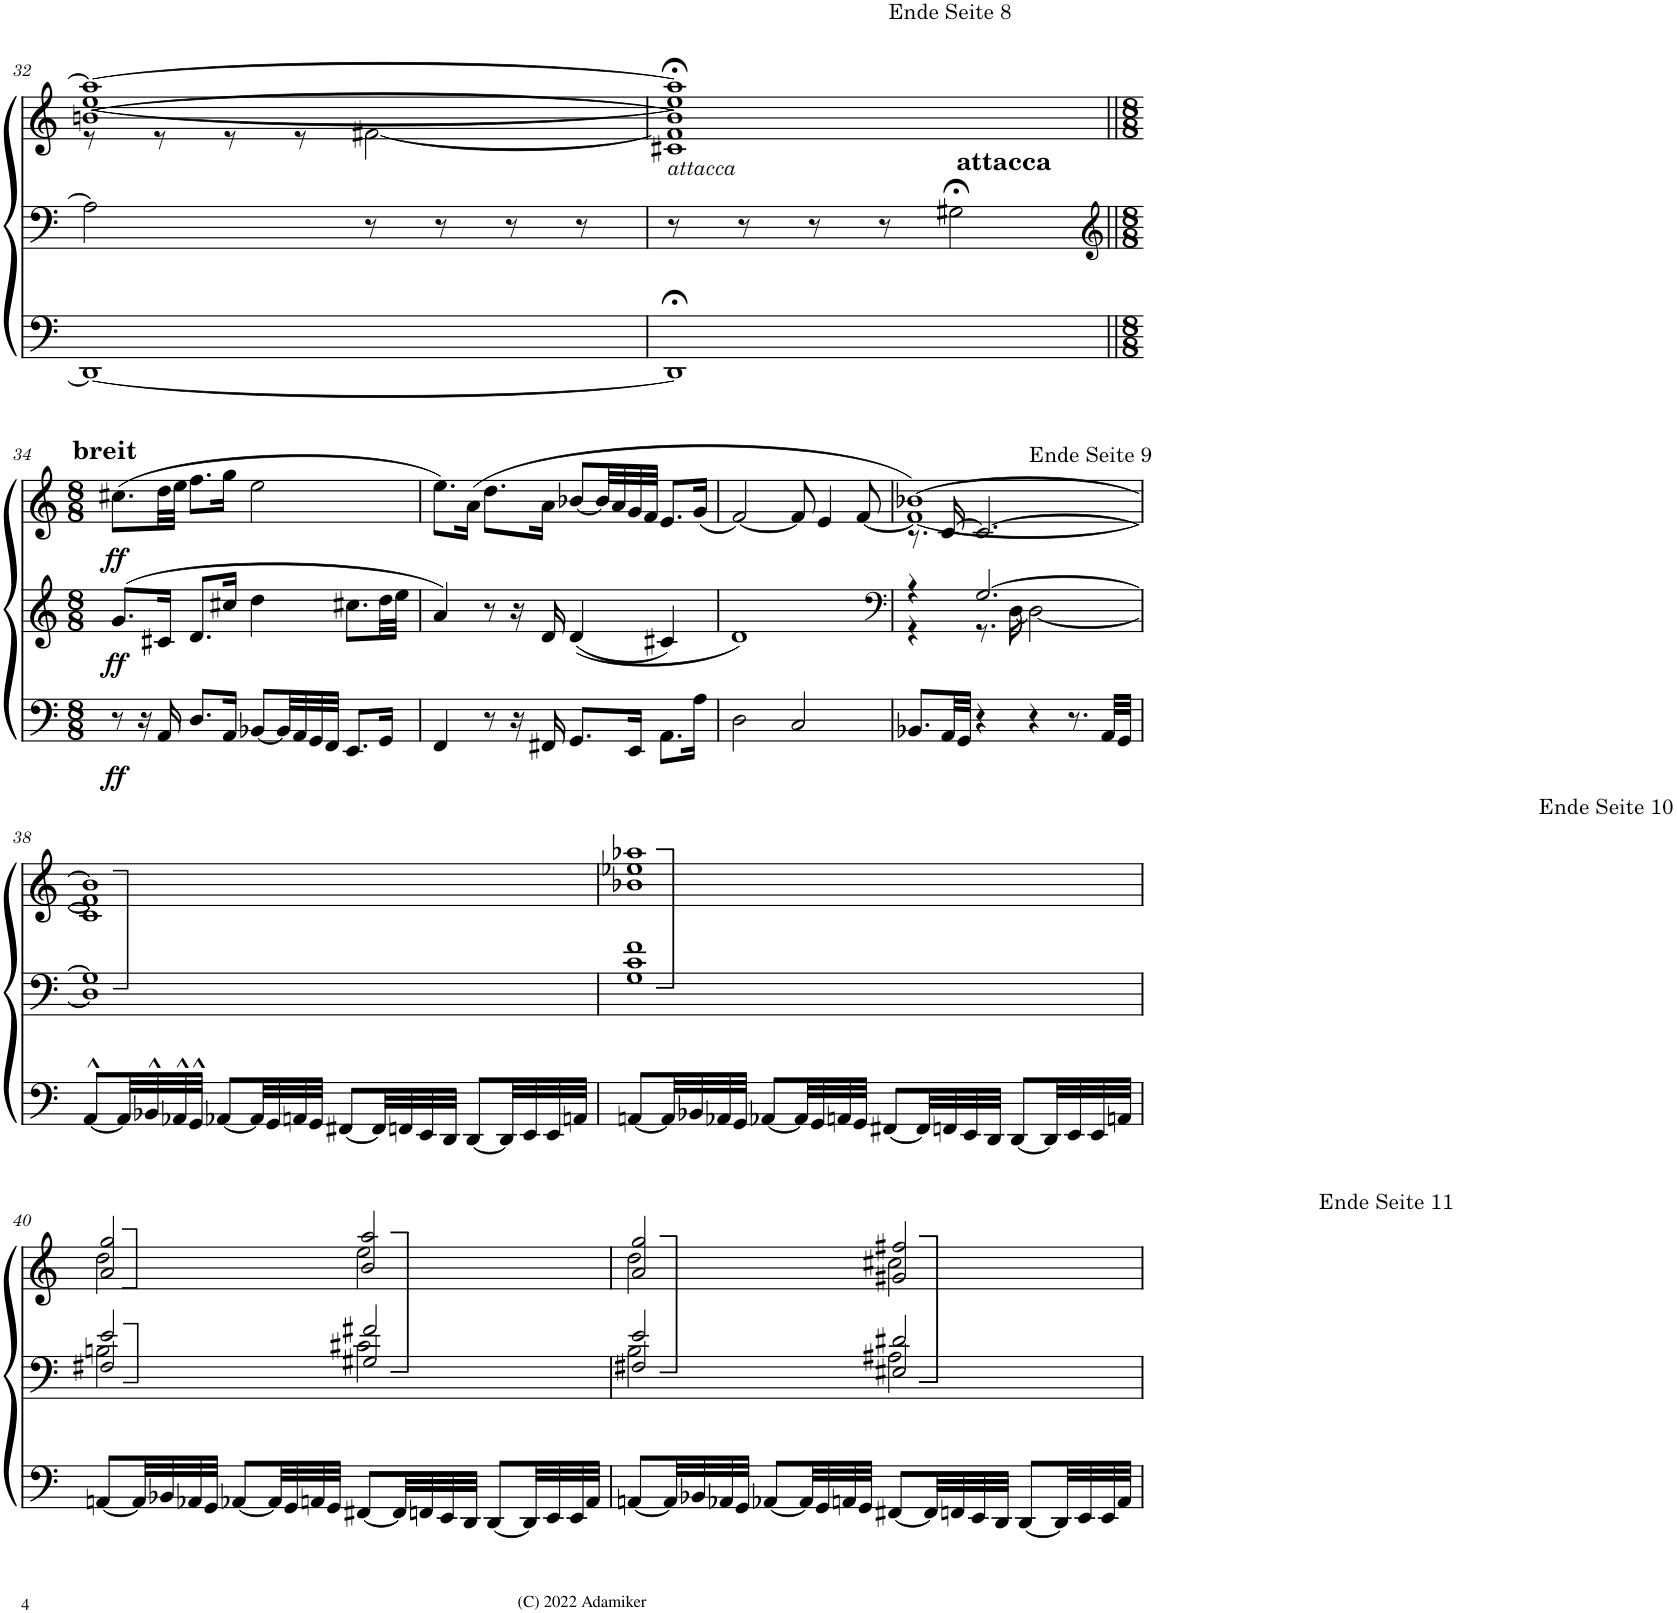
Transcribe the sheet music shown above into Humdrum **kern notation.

**kern	**kern	**kern	**dynam
*part1	*part1	*part1	*part1
*staff3	*staff2	*staff1	*staff1/2/3
*I"Orgel	*	*	*
*I'Org.	*	*	*
!!LO:PB:g=z
*clefF4	*clefF4	*clefG2	*
*k[]	*k[]	*k[]	*
*M8/8	*M8/8	*M8/8	*
=32	=32	=32	=32
*	*	*^	*
*	*	*	*^	*
*	*	*	*	*^	*
1DD_	2A\]	1aa_	[1ee	[1bn	8r	.
.	.	.	.	.	8r	.
.	.	.	.	.	8r	.
.	.	.	.	.	8r	.
.	8r	.	.	.	[2f#X\	.
.	8r	.	.	.	.	.
.	8r	.	.	.	.	.
.	8r	.	.	.	.	.
=33	=33	=33	=33	=33	=33	=33
!	!	!LO:TX:a:t=Ende Seite 8	!	!	!	!
!	!	!LO:TX:b:B:t=attacca	!	!	!	!
!	!	!LO:TX:b:i:t=attacca	!	!	!	!
1DD;<]	8r	1aa;<]	1ee]	1b]	1c#X 1f#]	.
.	8r	.	.	.	.	.
.	8r	.	.	.	.	.
.	8r	.	.	.	.	.
.	2G#X;<\	.	.	.	.	.
*	*	*v	*v	*v	*v	*
!!LO:LB:g=z
=34||	=34||	=34||	=34||
*	*clefG2	*	*
*M8/8	*M8/8	*M8/8	*
!	!	!LO:TX:a:B:t=breit	!
!	!	!	!LO:DY:b=3
!	!	!	!LO:DY:n=1:b=2
!	!	!	!LO:DY:n=2:b
8r	8.g/L	(8.cc#X\L	ff ff ff
16r	.	.	.
16AA/	16c#X/Jk	32dd\LL	.
.	.	32ee\JJJ	.
8.D/L	8.d/L	8.ff\L	.
16AA/Jk	16cc#X/Jk	16gg\Jk	.
[8BB-X/L	4dd\	2ee\	.
32BB-/LL]	.	.	.
32AA/	.	.	.
32GG/	.	.	.
32FF/JJJ	.	.	.
8.EE/L	8.cc#X\L	.	.
16GG/Jk	32dd\LL	.	.
.	32ee\JJJ	.	.
=35	=35	=35	=35
4FF/	4a/	8.ee\L)	.
.	.	(16a\Jk	.
8r	8r	8.dd\L	.
16r	16r	.	.
16FF#X/	16d/	16a\Jk	.
8.GG/L	4d/	[8b-X/L	.
.	.	32b-/LL]	.
.	.	32a/	.
16EE/Jk	.	32g/	.
.	.	32f/JJJ	.
8.AA\L	4c#X/	8.e/L	.
16A\Jk	.	(16g/Jk	.
=36	=36	=36	=36
2D\	1d	[2f/)	.
2C/	.	8f/]	.
.	.	4e/	.
.	.	[8f/	.
=37	=37	=37	=37
*	*clefF4	*	*
*	*^	*^	*
*	*	*	*	*^	*
!	!	!	!LO:TX:a:t=Ende Seite 9	!	!	!
8.BB-X/L	4r	4r	[1b-X)	1f_	8.r	.
32AA/LL	.	.	.	.	[16c/	.
32GG/JJJ	.	.	.	.	.	.
4r	[2.G/	8.r	.	.	2.c/_	.
.	.	[16D\	.	.	.	.
4r	.	2D\_	.	.	.	.
8.r	.	.	.	.	.	.
32AA/LLL	.	.	.	.	.	.
32GG/JJJ	.	.	.	.	.	.
!!LO:LB:g=z	!!	!!
=38	=38	=38	=38	=38	=38	=38
[8AA^^/L	1G]	1D]	1b-]	1f]	1c]	.
32AA/LL]	.	.	.	.	.	.
32BB-X^^/	.	.	.	.	.	.
32AA-X^^/	.	.	.	.	.	.
32GG^^/JJJ	.	.	.	.	.	.
[8AA-X/L	.	.	.	.	.	.
32AA-/LL]	.	.	.	.	.	.
32GG/	.	.	.	.	.	.
32AAn/	.	.	.	.	.	.
32GG/JJJ	.	.	.	.	.	.
[8FF#X/L	.	.	.	.	.	.
32FF#/LL]	.	.	.	.	.	.
32FFn/	.	.	.	.	.	.
32EE/	.	.	.	.	.	.
32DD/JJJ	.	.	.	.	.	.
[8DD/L	.	.	.	.	.	.
32DD/LL]	.	.	.	.	.	.
32EE/	.	.	.	.	.	.
32EE/	.	.	.	.	.	.
32AAn/JJJ	.	.	.	.	.	.
=39	=39	=39	=39	=39	=39	=39
*	*	*^	*	*	*	*
!	!	!	!	!LO:TX:a:t=Ende Seite 10	!	!	!
[8AAn/L	1f	1c	1G	1aa-X	1ee-X	1b-X	.
32AA/LL]	.	.	.	.	.	.	.
32BB-X/	.	.	.	.	.	.	.
32AA-X/	.	.	.	.	.	.	.
32GG/JJJ	.	.	.	.	.	.	.
[8AA-X/L	.	.	.	.	.	.	.
32AA-/LL]	.	.	.	.	.	.	.
32GG/	.	.	.	.	.	.	.
32AAn/	.	.	.	.	.	.	.
32GG/JJJ	.	.	.	.	.	.	.
[8FF#X/L	.	.	.	.	.	.	.
32FF#/LL]	.	.	.	.	.	.	.
32FFn/	.	.	.	.	.	.	.
32EE/	.	.	.	.	.	.	.
32DD/JJJ	.	.	.	.	.	.	.
[8DD/L	.	.	.	.	.	.	.
32DD/LL]	.	.	.	.	.	.	.
32EE/	.	.	.	.	.	.	.
32EE/	.	.	.	.	.	.	.
32AAn/JJJ	.	.	.	.	.	.	.
!!LO:LB:g=z	!!	!!
=40	=40	=40	=40	=40	=40	=40	=40
[8AAn/L	2e/	2Bn\	2F#X/	2gg/	2dd\	2a/	.
32AA/LL]	.	.	.	.	.	.	.
32BB-X/	.	.	.	.	.	.	.
32AA-X/	.	.	.	.	.	.	.
32GG/JJJ	.	.	.	.	.	.	.
[8AA-X/L	.	.	.	.	.	.	.
32AA-/LL]	.	.	.	.	.	.	.
32GG/	.	.	.	.	.	.	.
32AAn/	.	.	.	.	.	.	.
32GG/JJJ	.	.	.	.	.	.	.
[8FF#X/L	2f#X/	2c#X\	2G#X/	2aa/	2ee\	2b/	.
32FF#/LL]	.	.	.	.	.	.	.
32FFn/	.	.	.	.	.	.	.
32EE/	.	.	.	.	.	.	.
32DD/JJJ	.	.	.	.	.	.	.
[8DD/L	.	.	.	.	.	.	.
32DD/LL]	.	.	.	.	.	.	.
32EE/	.	.	.	.	.	.	.
32EE/	.	.	.	.	.	.	.
32AA/JJJ	.	.	.	.	.	.	.
=41	=41	=41	=41	=41	=41	=41	=41
[8AAn/L	2e/	2B\	2F#X/	2gg/	2dd\	2a/	.
32AA/LL]	.	.	.	.	.	.	.
32BB-X/	.	.	.	.	.	.	.
32AA-X/	.	.	.	.	.	.	.
32GG/JJJ	.	.	.	.	.	.	.
[8AA-X/L	.	.	.	.	.	.	.
32AA-/LL]	.	.	.	.	.	.	.
32GG/	.	.	.	.	.	.	.
32AAn/	.	.	.	.	.	.	.
32GG/JJJ	.	.	.	.	.	.	.
!	!	!	!	!LO:TX:a:t=Ende Seite 11	!	!	!
[8FF#X/L	2d#X/	2A#X\	2E#X/	2ff#X/	2cc#X\	2g#X/	.
32FF#/LL]	.	.	.	.	.	.	.
32FFn/	.	.	.	.	.	.	.
32EE/	.	.	.	.	.	.	.
32DD/JJJ	.	.	.	.	.	.	.
[8DD/L	.	.	.	.	.	.	.
32DD/LL]	.	.	.	.	.	.	.
32EE/	.	.	.	.	.	.	.
32EE/	.	.	.	.	.	.	.
32AA/JJJ	.	.	.	.	.	.	.
*	*v	*v	*v	*	*	*	*
*	*	*v	*v	*v	*
=	=	=	=
*-	*-	*-	*-
